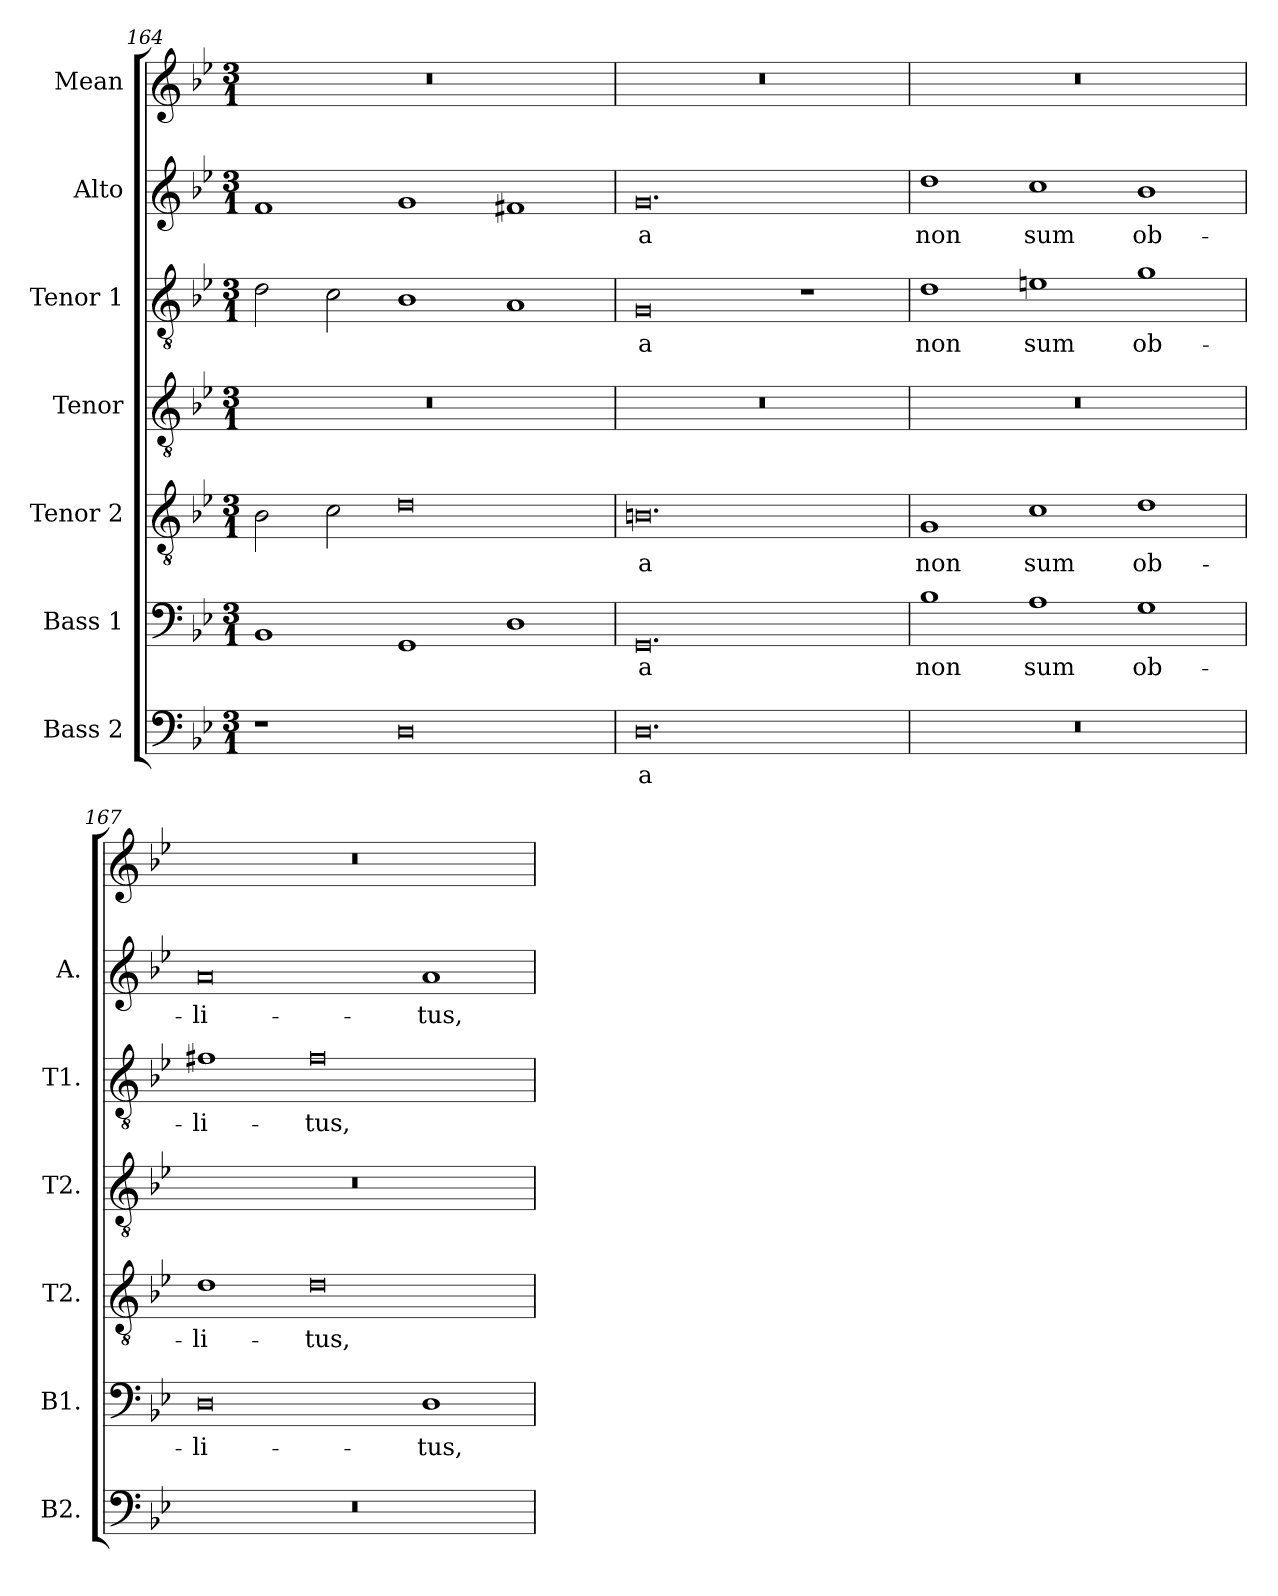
**kern	**text	**kern	**text	**kern	**text	**kern	**kern	**text	**kern	**text	**kern
*part7	*part7	*part6	*part6	*part5	*part5	*part4	*part3	*part3	*part2	*part2	*part1
*staff7	*staff7	*staff6	*staff6	*staff5	*staff5	*staff4	*staff3	*staff3	*staff2	*staff2	*staff1
*I"Bass 2	*	*I"Bass 1	*	*I"Tenor 2	*	*I"Tenor	*I"Tenor 1	*	*I"Alto	*	*I"Mean
*I'B2.	*	*I'B1.	*	*I'T2.	*	*I'T2.	*I'T1.	*	*I'A.	*	*
*clefF4	*	*clefF4	*	*clefGv2	*	*clefGv2	*clefGv2	*	*clefG2	*	*clefG2
*	*	*	*	*ITrd7c12	*	*ITrd7c12	*ITrd7c12	*	*	*	*
*k[b-e-]	*	*k[b-e-]	*	*k[b-e-]	*	*k[b-e-]	*k[b-e-]	*	*k[b-e-]	*	*k[b-e-]
*B-:	*	*B-:	*	*B-:	*	*B-:	*B-:	*	*B-:	*	*B-:
*M3/1	*	*M3/1	*	*M3/1	*	*M3/1	*M3/1	*	*M3/1	*	*M3/1
=164	=164	=164	=164	=164	=164	=164	=164	=164	=164	=164	=164
!	!	!	!	!	!	!LO:N:vis=1	!	!	!	!	!LO:N:vis=1
1r	.	1BB-i	.	2BB-i\	.	0.r	2Di\	.	1fi	.	0.r
.	.	.	.	2Ci\	.	.	2Ci\	.	.	.	.
0Di	.	1GGi	.	0Di	.	.	1BB-i	.	1gi	.	.
.	.	1Di	.	.	.	.	1AAi	.	1f#Xi	.	.
=165	=165	=165	=165	=165	=165	=165	=165	=165	=165	=165	=165
!	!LO:LY:b:color=#000000	!	!	!	!	!	!	!	!	!	!
!	!	!	!LO:LY:b:color=#000000	!	!	!	!	!	!	!	!
!	!	!	!	!	!LO:LY:b:color=#000000	!LO:N:vis=1	!	!	!	!	!
!	!	!	!	!	!	!	!	!LO:LY:b:color=#000000	!	!	!
!	!	!	!	!	!	!	!	!	!	!LO:LY:b:color=#000000	!LO:N:vis=1
0.Di	-a	0.GGi	-a	0.BBni	-a	0.r	0GGi	-a	0.gi	-a	0.r
.	.	.	.	.	.	.	1r	.	.	.	.
!!LO:LB:g=z
=166	=166	=166	=166	=166	=166	=166	=166	=166	=166	=166	=166
!LO:N:vis=1	!	!	!	!	!	!	!	!	!	!	!
!	!	!	!LO:LY:b:color=#000000	!	!	!	!	!	!	!	!
!	!	!	!	!	!LO:LY:b:color=#000000	!LO:N:vis=1	!	!	!	!	!
!	!	!	!	!	!	!	!	!LO:LY:b:color=#000000	!	!	!
!	!	!	!	!	!	!	!	!	!	!LO:LY:b:color=#000000	!LO:N:vis=1
0.r	.	1B-i	non	1GGi	non	0.r	1Di	non	1ddi	non	0.r
!	!	!	!LO:LY:b:color=#000000	!	!	!	!	!	!	!	!
!	!	!	!	!	!LO:LY:b:color=#000000	!	!	!	!	!	!
!	!	!	!	!	!	!	!	!LO:LY:b:color=#000000	!	!	!
!	!	!	!	!	!	!	!	!	!	!LO:LY:b:color=#000000	!
.	.	1Ai	sum	1Ci	sum	.	1Eni	sum	1cci	sum	.
!	!	!	!LO:LY:b:color=#000000	!	!	!	!	!	!	!	!
!	!	!	!	!	!LO:LY:b:color=#000000	!	!	!	!	!	!
!	!	!	!	!	!	!	!	!LO:LY:b:color=#000000	!	!	!
!	!	!	!	!	!	!	!	!	!	!LO:LY:b:color=#000000	!
.	.	1Gi	ob-	1Di	ob-	.	1Gi	ob-	1b-i	ob-	.
=167	=167	=167	=167	=167	=167	=167	=167	=167	=167	=167	=167
!LO:N:vis=1	!	!	!	!	!	!	!	!	!	!	!
!	!	!	!LO:LY:b:color=#000000	!	!	!	!	!	!	!	!
!	!	!	!	!	!LO:LY:b:color=#000000	!LO:N:vis=1	!	!	!	!	!
!	!	!	!	!	!	!	!	!LO:LY:b:color=#000000	!	!	!
!	!	!	!	!	!	!	!	!	!	!LO:LY:b:color=#000000	!LO:N:vis=1
0.r	.	0Di	-li-	1Di	-li-	0.r	1F#Xi	-li-	0ai	-li-	0.r
!	!	!	!	!	!LO:LY:b:color=#000000	!	!	!	!	!	!
!	!	!	!	!	!	!	!	!LO:LY:b:color=#000000	!	!	!
.	.	.	.	0Di	-tus,	.	0F#i	-tus,	.	.	.
!	!	!	!LO:LY:b:color=#000000	!	!	!	!	!	!	!	!
!	!	!	!	!	!	!	!	!	!	!LO:LY:b:color=#000000	!
.	.	1Di	-tus,	.	.	.	.	.	1ai	-tus,	.
=	=	=	=	=	=	=	=	=	=	=	=
*-	*-	*-	*-	*-	*-	*-	*-	*-	*-	*-	*-
